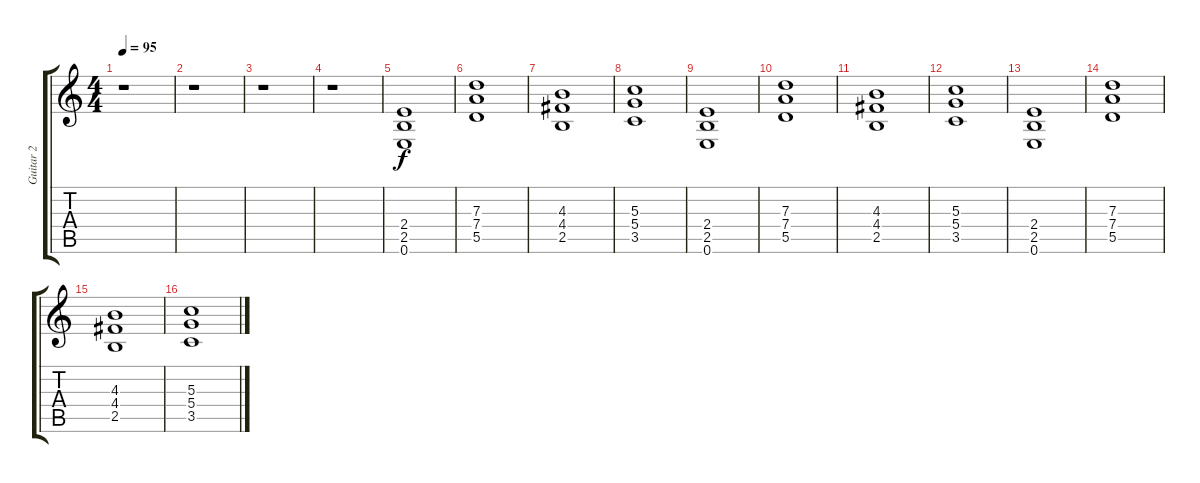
\track ("Guitar 2" "Guitar 2") {instrument distortionguitar}
\staff {score tabs}
\tuning (E4 B3 G3 D3 A2 E2) {hide}
\ts (4 4)
\tempo 95
\clef g2
\ks c
r.1{dy f instrument distortionguitar} |
r.1 |
r.1 |
r.1 |
(2.4 2.5 0.6).1 |
(7.3 7.4 5.5).1 |
(4.3 4.4 2.5).1 |
(5.3 5.4 3.5).1 |
(2.4 2.5 0.6).1 |
(7.3 7.4 5.5).1 |
(4.3 4.4 2.5).1 |
(5.3 5.4 3.5).1 |
(2.4 2.5 0.6).1 |
(7.3 7.4 5.5).1 |
(4.3 4.4 2.5).1 |
(5.3 5.4 3.5).1
